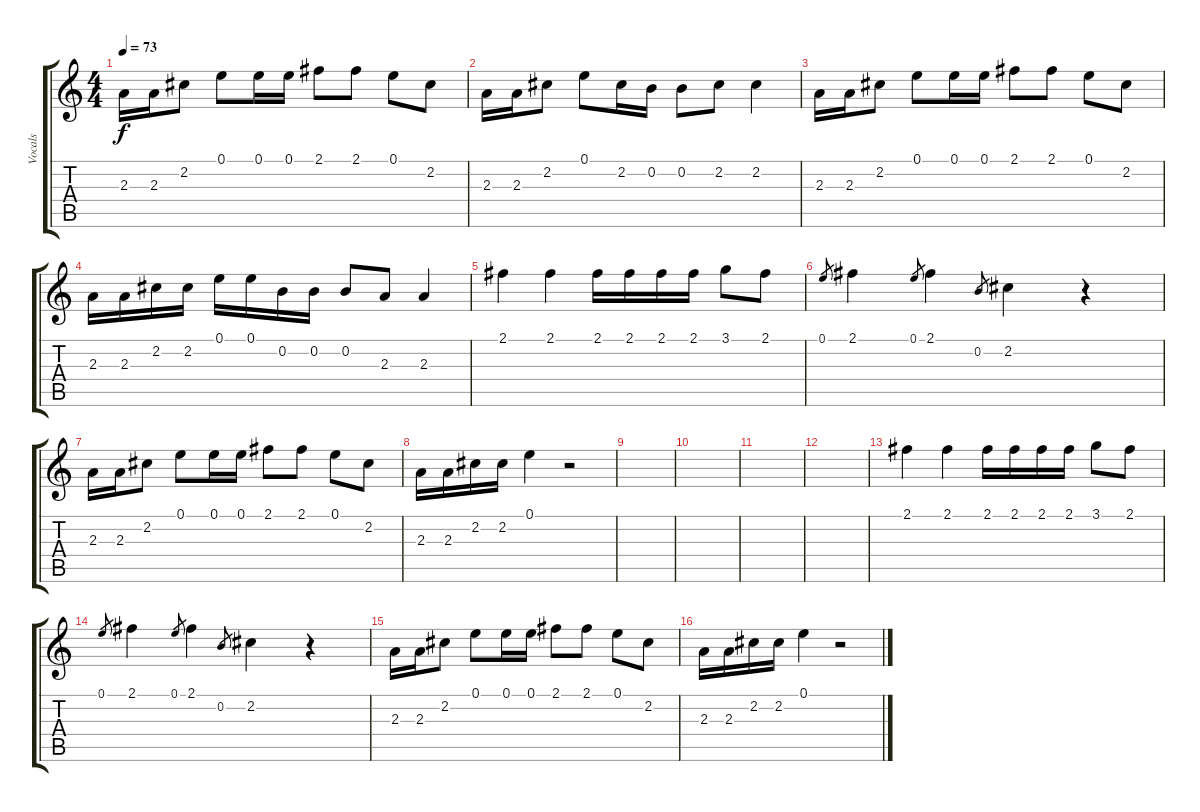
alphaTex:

\track ("Vocals" "Vocals") {instrument electricguitarclean}
\staff {score tabs}
\tuning (E4 B3 G3 D3 A2 E2) {hide}
\ts (4 4)
\tempo 73
\clef g2
\ks c
2.3.16{dy f} 2.3.16 2.2.8 0.1.8 0.1.16 0.1.16 2.1.8 2.1.8 0.1.8 2.2.8 |
2.3.16 2.3.16 2.2.8 0.1.8 2.2.16 0.2.16 0.2.8 2.2.8 2.2.4 |
2.3.16 2.3.16 2.2.8 0.1.8 0.1.16 0.1.16 2.1.8 2.1.8 0.1.8 2.2.8 |
2.3.16 2.3.16 2.2.16 2.2.16 0.1.16 0.1.16 0.2.16 0.2.16 0.2.8 2.3.8 2.3.4 |
2.1.4 2.1.4 2.1.16 2.1.16 2.1.16 2.1.16 3.1.8 2.1.8 |
0.1.8{gr} 2.1.4 0.1.8{gr} 2.1.4 0.2.8{gr} 2.2.4 r.4 |
2.3.16 2.3.16 2.2.8 0.1.8 0.1.16 0.1.16 2.1.8 2.1.8 0.1.8 2.2.8 |
2.3.16 2.3.16 2.2.16 2.2.16 0.1.4 r.2 |
|
|
|
|
2.1.4 2.1.4 2.1.16 2.1.16 2.1.16 2.1.16 3.1.8 2.1.8 |
0.1.8{gr} 2.1.4 0.1.8{gr} 2.1.4 0.2.8{gr} 2.2.4 r.4 |
2.3.16 2.3.16 2.2.8 0.1.8 0.1.16 0.1.16 2.1.8 2.1.8 0.1.8 2.2.8 |
2.3.16 2.3.16 2.2.16 2.2.16 0.1.4 r.2
